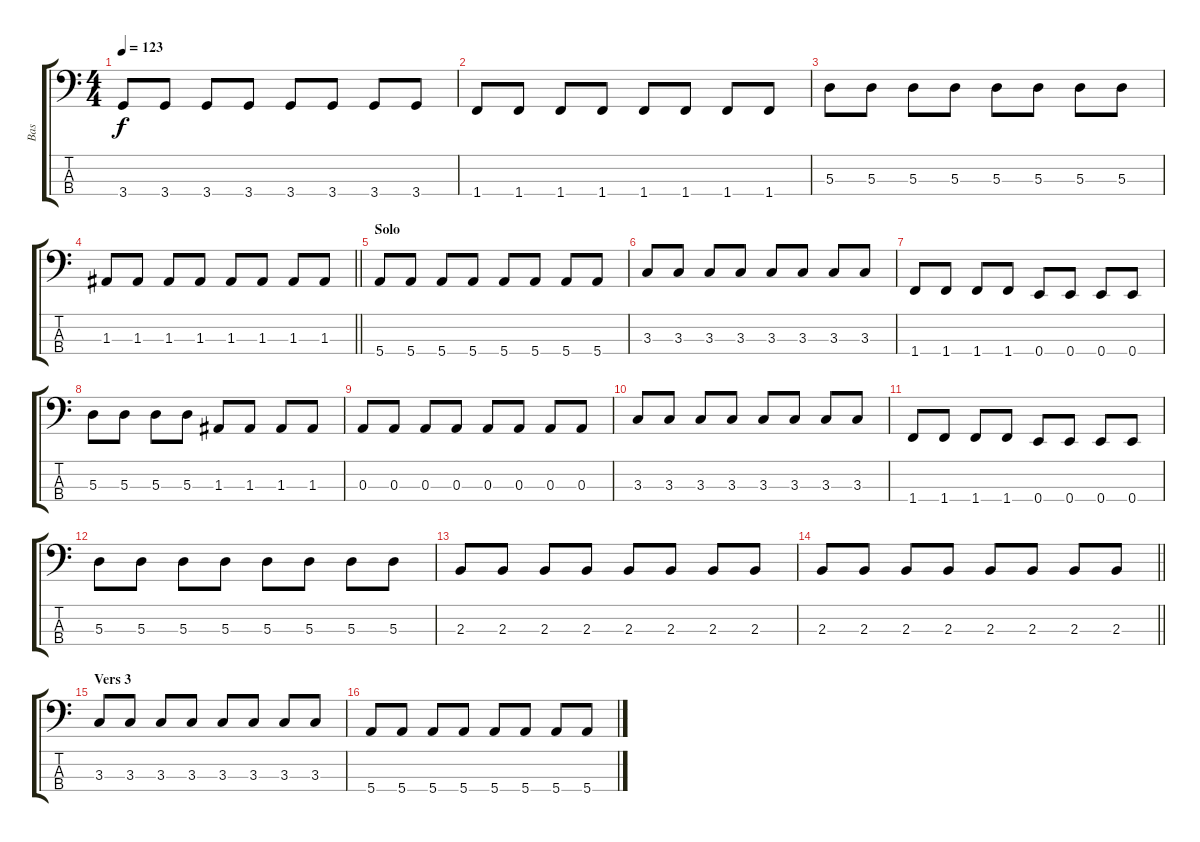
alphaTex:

\track ("Bas" "Bas") {instrument electricbassfinger}
\staff {score tabs}
\tuning (G2 D2 A1 E1) {hide}
\ts (4 4)
\tempo 123
\clef f4
\ks c
3.4.8{dy f} 3.4.8 3.4.8 3.4.8 3.4.8 3.4.8 3.4.8 3.4.8 |
1.4.8 1.4.8 1.4.8 1.4.8 1.4.8 1.4.8 1.4.8 1.4.8 |
5.3.8 5.3.8 5.3.8 5.3.8 5.3.8 5.3.8 5.3.8 5.3.8 |
\barLineRight lightlight
1.3.8 1.3.8 1.3.8 1.3.8 1.3.8 1.3.8 1.3.8 1.3.8 |
\section ("" "Solo")
5.4.8 5.4.8 5.4.8 5.4.8 5.4.8 5.4.8 5.4.8 5.4.8 |
3.3.8 3.3.8 3.3.8 3.3.8 3.3.8 3.3.8 3.3.8 3.3.8 |
1.4.8 1.4.8 1.4.8 1.4.8 0.4.8 0.4.8 0.4.8 0.4.8 |
5.3.8 5.3.8 5.3.8 5.3.8 1.3.8 1.3.8 1.3.8 1.3.8 |
0.3.8 0.3.8 0.3.8 0.3.8 0.3.8 0.3.8 0.3.8 0.3.8 |
3.3.8 3.3.8 3.3.8 3.3.8 3.3.8 3.3.8 3.3.8 3.3.8 |
1.4.8 1.4.8 1.4.8 1.4.8 0.4.8 0.4.8 0.4.8 0.4.8 |
5.3.8 5.3.8 5.3.8 5.3.8 5.3.8 5.3.8 5.3.8 5.3.8 |
2.3.8 2.3.8 2.3.8 2.3.8 2.3.8 2.3.8 2.3.8 2.3.8 |
\barLineRight lightlight
2.3.8 2.3.8 2.3.8 2.3.8 2.3.8 2.3.8 2.3.8 2.3.8 |
\section ("" "Vers 3")
3.3.8 3.3.8 3.3.8 3.3.8 3.3.8 3.3.8 3.3.8 3.3.8 |
5.4.8 5.4.8 5.4.8 5.4.8 5.4.8 5.4.8 5.4.8 5.4.8
